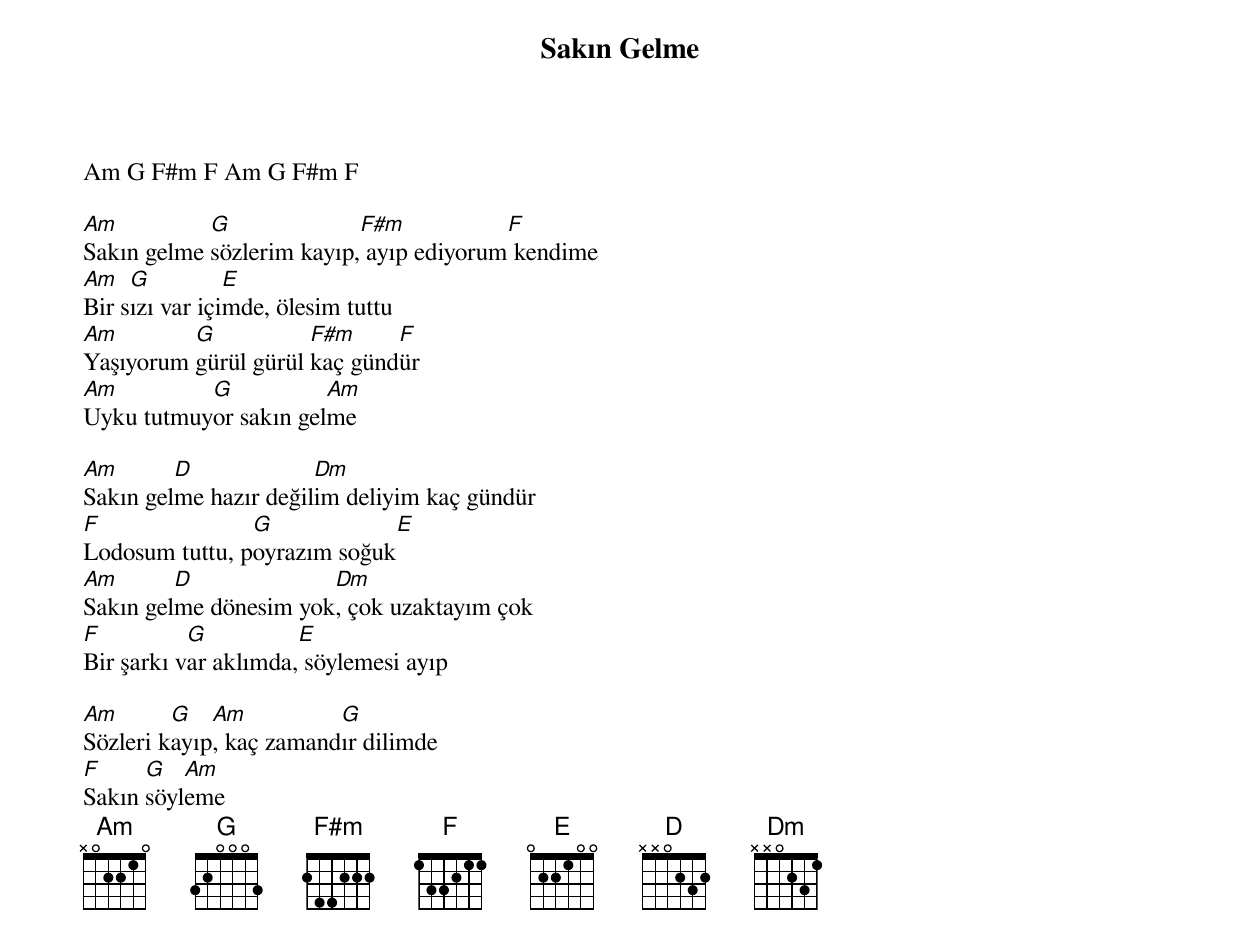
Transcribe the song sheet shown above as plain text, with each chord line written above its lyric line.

{title: Sakın Gelme}
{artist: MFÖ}

Am G F#m F Am G F#m F

Am          G              F#m           F
Sakın gelme sözlerim kayıp, ayıp ediyorum kendime
Am   G          E
Bir sızı var içimde, ölesim tuttu
Am        G           F#m     F
Yaşıyorum gürül gürül kaç gündür
Am         G           Am
Uyku tutmuyor sakın gelme

Am       D             Dm
Sakın gelme hazır değilim deliyim kaç gündür
F               G             E
Lodosum tuttu, poyrazım soğuk
Am       D             Dm
Sakın gelme dönesim yok, çok uzaktayım çok
F          G          E
Bir şarkı var aklımda, söylemesi ayıp

Am       G   Am          G
Sözleri kayıp, kaç zamandır dilimde
F     G   Am
Sakın söyleme
